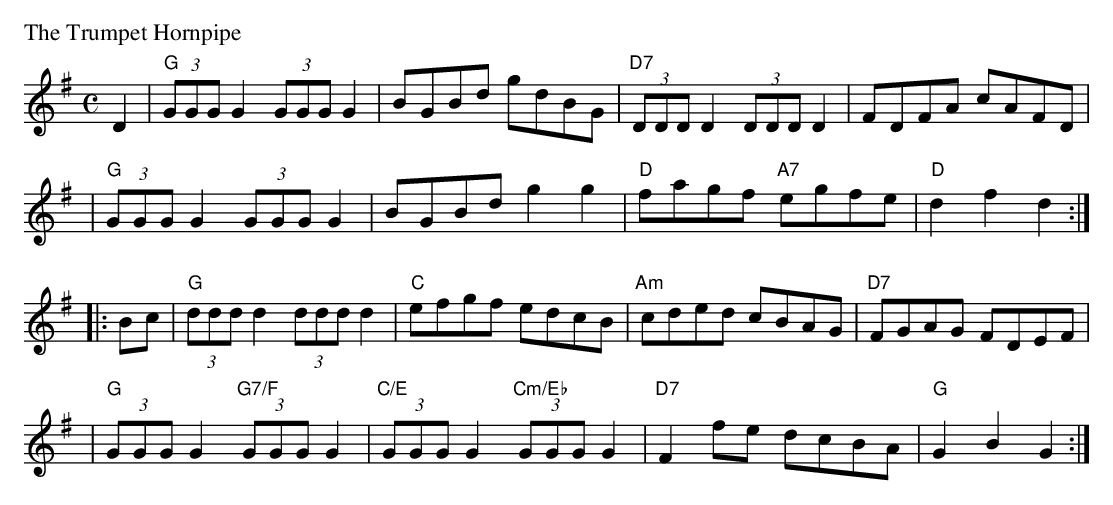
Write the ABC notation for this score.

X:1
P: The Trumpet Hornpipe
M: C
L: 1/8
K: G
D2 \
| "G"(3GGG G2 (3GGG G2 | BGBd gdBG | "D7"(3DDD D2 (3DDD D2 | FDFA cAFD |
| "G"(3GGG G2 (3GGG G2 | BGBd g2g2 | "D"fagf "A7"egfe | "D"d2f2 d2 :|
|: Bc \
| "G"(3ddd d2 (3ddd d2 | "C"efgf edcB | "Am"cded cBAG |"D7"FGAG FDEF |
| "G"(3GGG G2 "G7/F"(3GGG G2 | "C/E"(3GGG G2 "Cm/Eb"(3GGG G2 | "D7"F2fe dcBA | "G"G2B2 G2 :|
